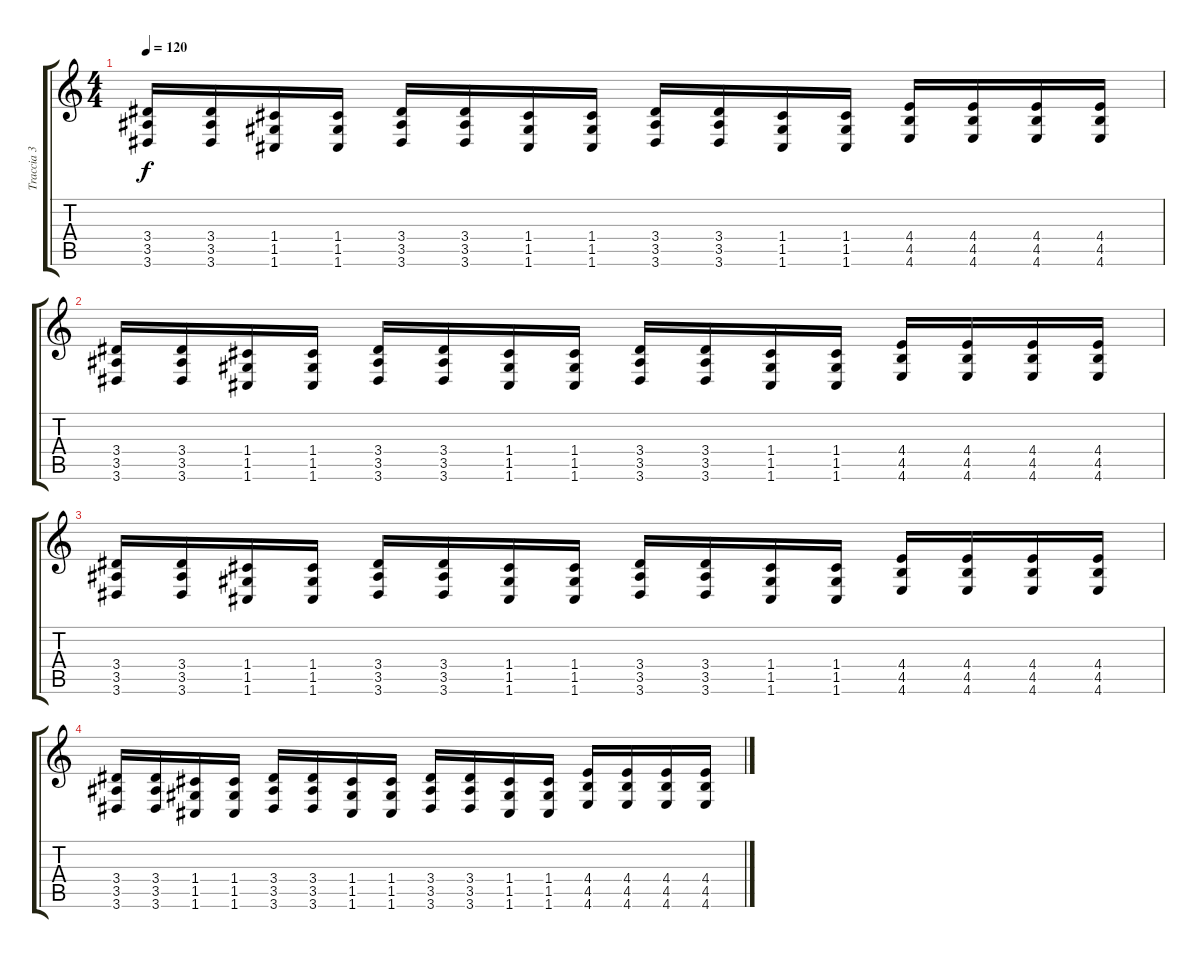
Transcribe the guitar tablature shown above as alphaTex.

\track ("Traccia 3" "Traccia 3") {instrument overdrivenguitar}
\staff {score tabs}
\tuning (D4 A3 F3 C3 G2 C2) {hide}
\ts (4 4)
\tempo 120
\clef g2
\ks c
(3.4 3.5 3.6).16{dy f} (3.4 3.5 3.6).16 (1.4 1.5 1.6).16 (1.4 1.5 1.6).16 (3.4 3.5 3.6).16 (3.4 3.5 3.6).16 (1.4 1.5 1.6).16 (1.4 1.5 1.6).16 (3.4 3.5 3.6).16 (3.4 3.5 3.6).16 (1.4 1.5 1.6).16 (1.4 1.5 1.6).16 (4.4 4.5 4.6).16 (4.4 4.5 4.6).16 (4.4 4.5 4.6).16 (4.4 4.5 4.6).16 |
(3.4 3.5 3.6).16 (3.4 3.5 3.6).16 (1.4 1.5 1.6).16 (1.4 1.5 1.6).16 (3.4 3.5 3.6).16 (3.4 3.5 3.6).16 (1.4 1.5 1.6).16 (1.4 1.5 1.6).16 (3.4 3.5 3.6).16 (3.4 3.5 3.6).16 (1.4 1.5 1.6).16 (1.4 1.5 1.6).16 (4.4 4.5 4.6).16 (4.4 4.5 4.6).16 (4.4 4.5 4.6).16 (4.4 4.5 4.6).16 |
(3.4 3.5 3.6).16 (3.4 3.5 3.6).16 (1.4 1.5 1.6).16 (1.4 1.5 1.6).16 (3.4 3.5 3.6).16 (3.4 3.5 3.6).16 (1.4 1.5 1.6).16 (1.4 1.5 1.6).16 (3.4 3.5 3.6).16 (3.4 3.5 3.6).16 (1.4 1.5 1.6).16 (1.4 1.5 1.6).16 (4.4 4.5 4.6).16 (4.4 4.5 4.6).16 (4.4 4.5 4.6).16 (4.4 4.5 4.6).16 |
(3.4 3.5 3.6).16 (3.4 3.5 3.6).16 (1.4 1.5 1.6).16 (1.4 1.5 1.6).16 (3.4 3.5 3.6).16 (3.4 3.5 3.6).16 (1.4 1.5 1.6).16 (1.4 1.5 1.6).16 (3.4 3.5 3.6).16 (3.4 3.5 3.6).16 (1.4 1.5 1.6).16 (1.4 1.5 1.6).16 (4.4 4.5 4.6).16 (4.4 4.5 4.6).16 (4.4 4.5 4.6).16 (4.4 4.5 4.6).16
